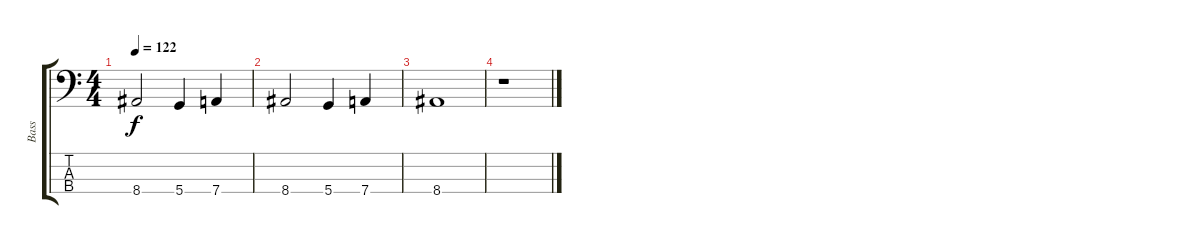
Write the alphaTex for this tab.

\track ("Bass" "Bass") {instrument electricbassfinger}
\staff {score tabs}
\tuning (F2 C2 G1 D1) {hide}
\ts (4 4)
\tempo 122
\clef f4
\ks c
8.4.2{dy f} 5.4.4 7.4.4 |
8.4.2 5.4.4 7.4.4 |
8.4.1 |
r.1
